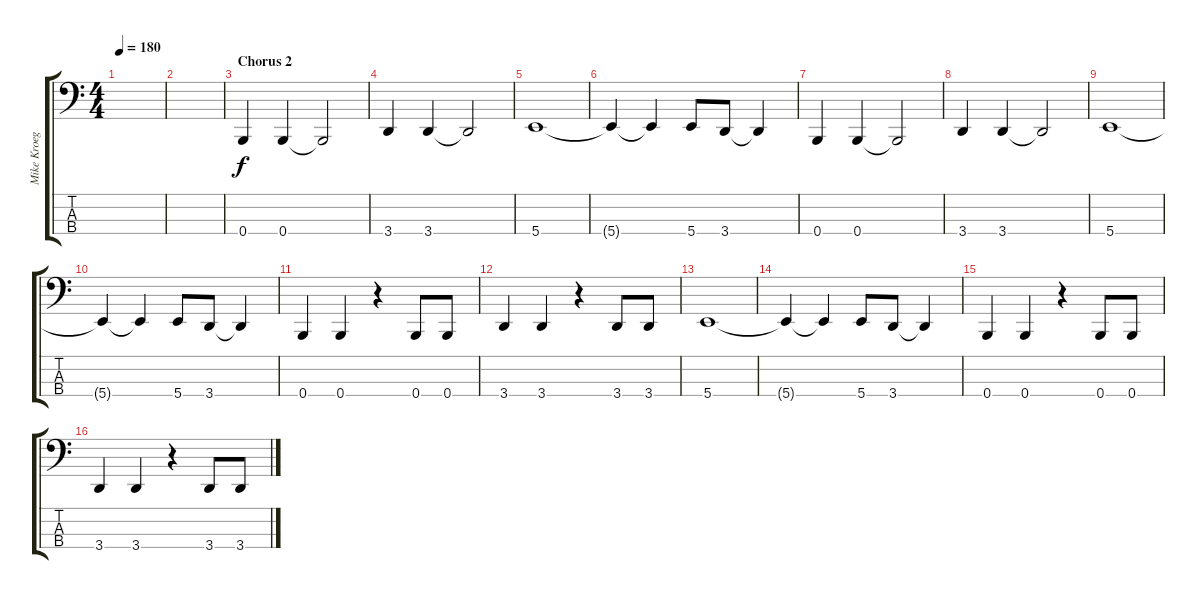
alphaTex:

\track ("Mike Kroeger(bass)" "Mike Kroeg") {instrument electricbasspick}
\staff {score tabs}
\tuning (G2 D2 A1 B0) {hide}
\ts (4 4)
\tempo 180
\clef f4
\ks c
|
|
\section ("" "Chorus 2")
0.4.4 0.4.4 0.4{t}.2 |
3.4.4 3.4.4 3.4{t}.2 |
5.4.1 |
5.4{t}.4 5.4{t}.4 5.4.8 3.4.8 3.4{t}.4 |
0.4.4 0.4.4 0.4{t}.2 |
3.4.4 3.4.4 3.4{t}.2 |
5.4.1 |
5.4{t}.4 5.4{t}.4 5.4.8 3.4.8 3.4{t}.4 |
0.4.4 0.4.4 r.4 0.4.8 0.4.8 |
3.4.4 3.4.4 r.4 3.4.8 3.4.8 |
5.4.1 |
5.4{t}.4 5.4{t}.4 5.4.8 3.4.8 3.4{t}.4 |
0.4.4 0.4.4 r.4 0.4.8 0.4.8 |
3.4.4 3.4.4 r.4 3.4.8 3.4.8
